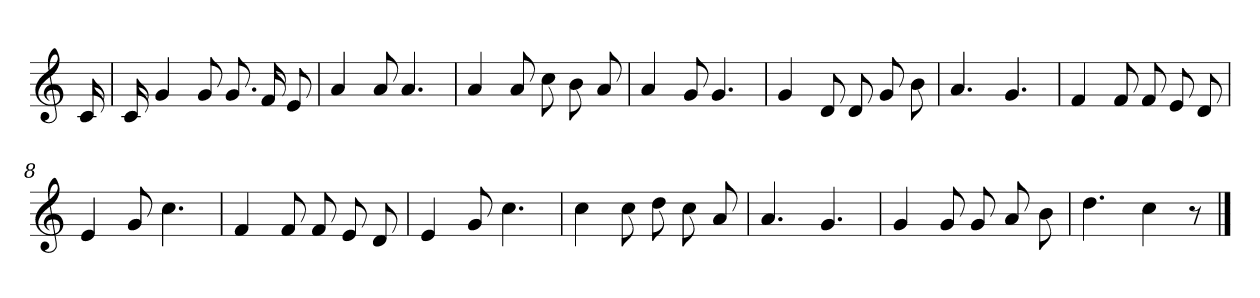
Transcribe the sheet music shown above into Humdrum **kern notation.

**kern
*part1
*staff1
*clefG2
*k[]
*C:
=
16c
=1
16c
4g
8g
8.g
16f
8e
=2
4a
8a
4.a
=3
4a
8a
8cc
8b
8a
=4
4a
8g
4.g
=5
4g
8d
8d
8g
8b
=6
4.a
4.g
=7
4f
8f
8f
8e
8d
=8
4e
8g
4.cc
=9
4f
8f
8f
8e
8d
=10
4e
8g
4.cc
=11
4cc
8cc
8dd
8cc
8a
=12
4.a
4.g
=13
4g
8g
8g
8a
8b
=14
4.dd
4cc
8r
==
*-
